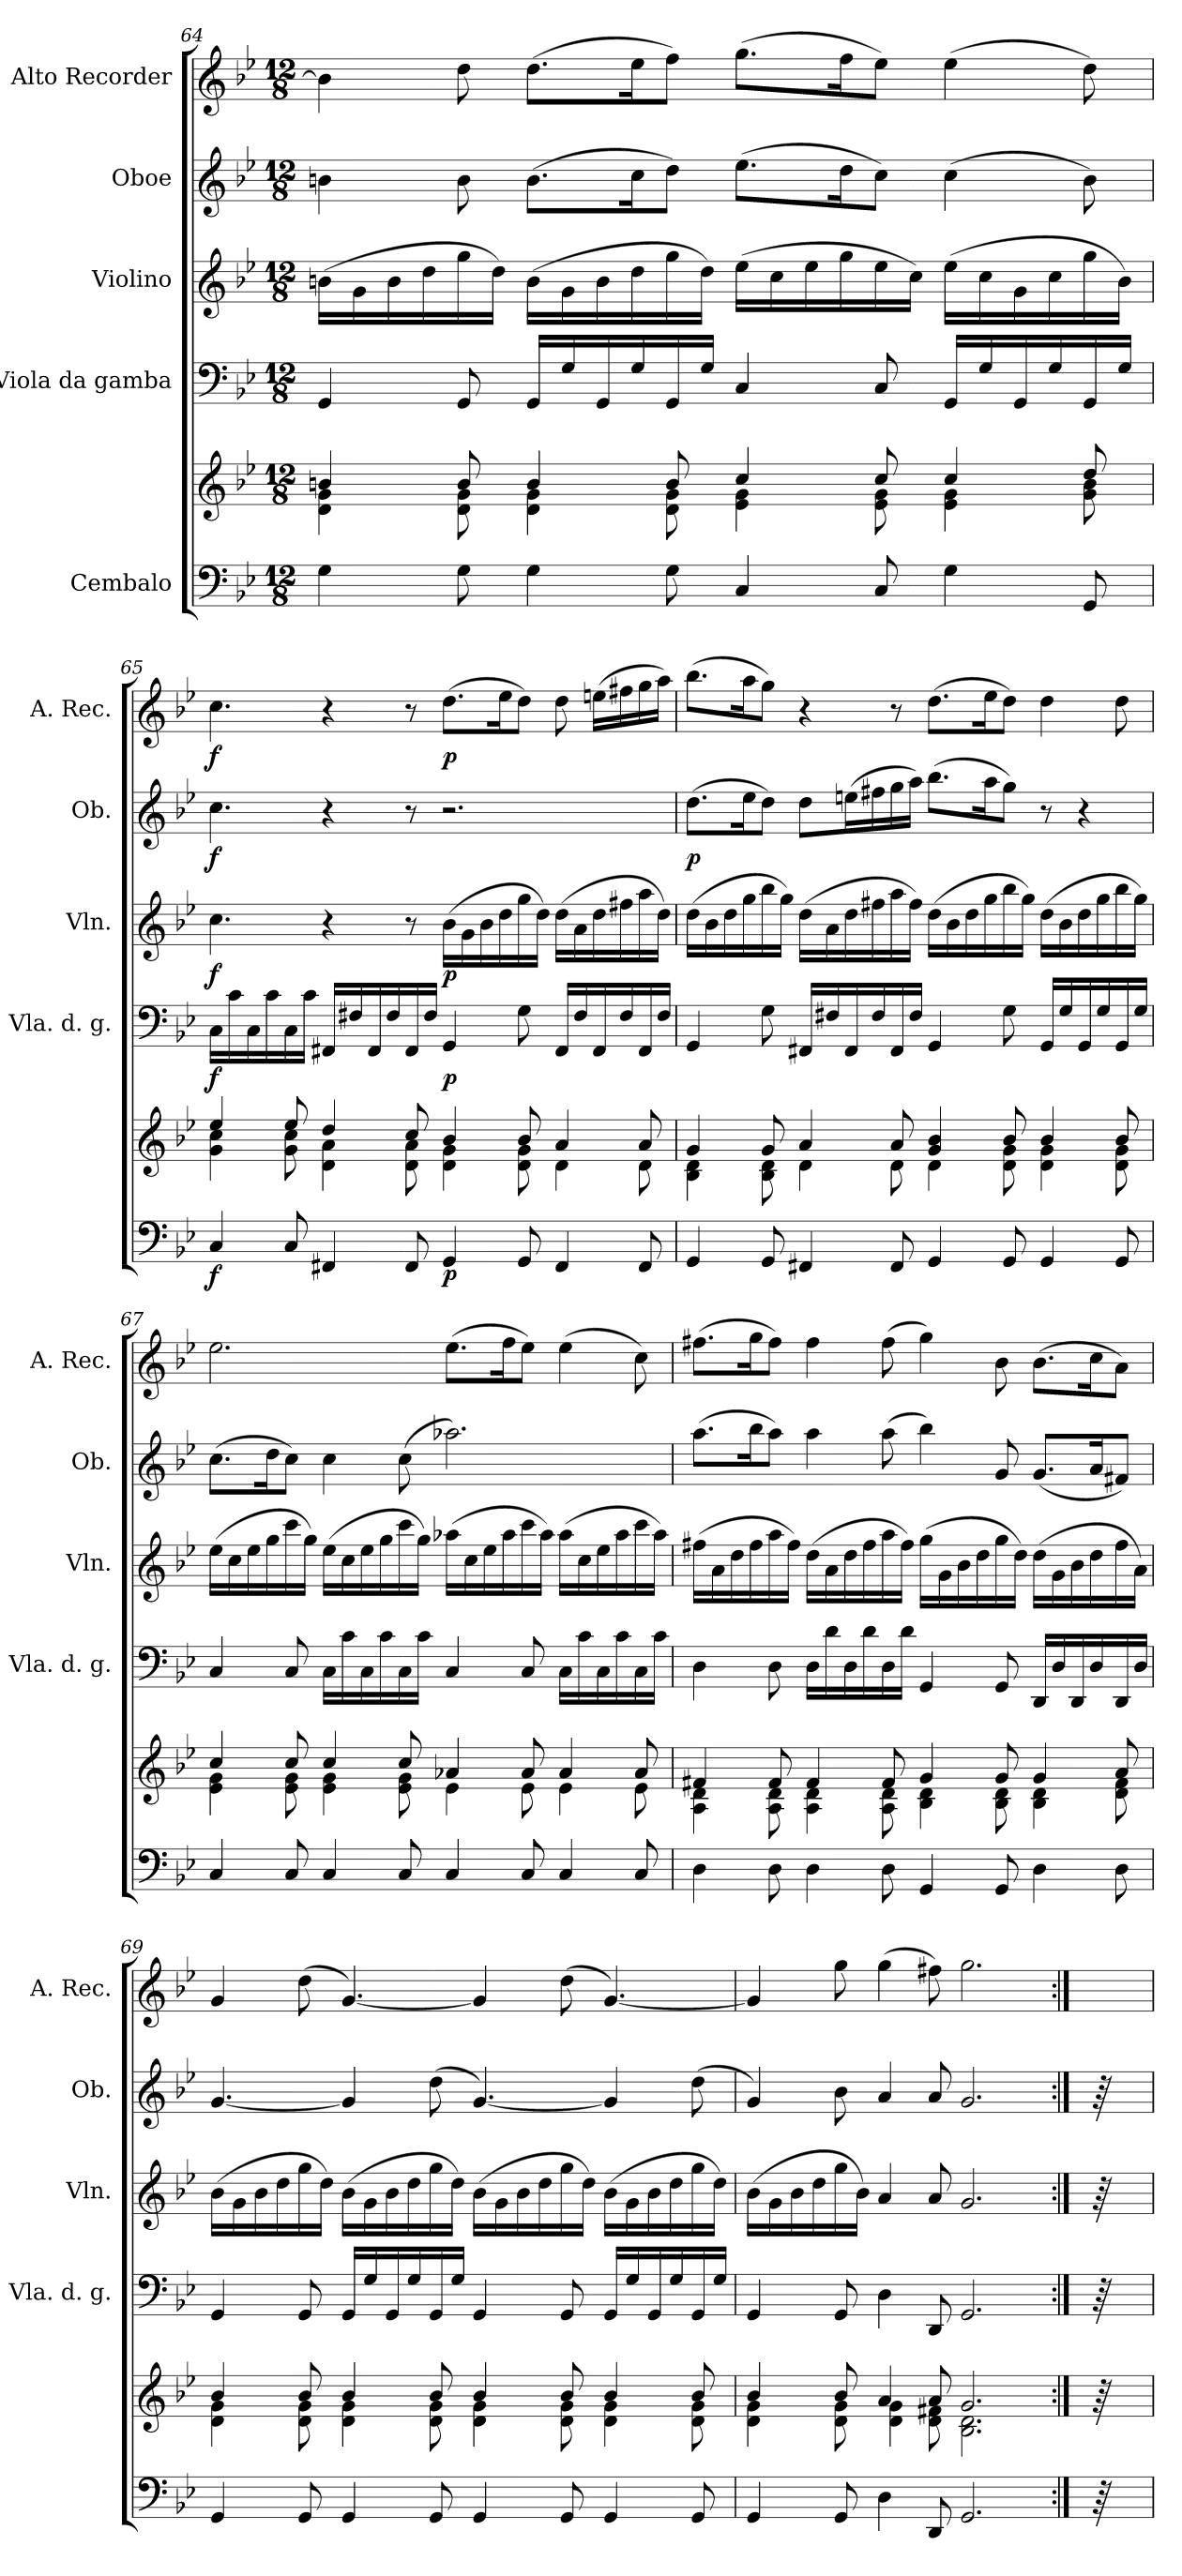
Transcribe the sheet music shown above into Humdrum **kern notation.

**kern	**kern	**dynam	**kern	**dynam	**kern	**dynam	**kern	**dynam	**kern	**dynam
*part5	*part5	*part5	*part4	*part4	*part3	*part3	*part2	*part2	*part1	*part1
*staff6	*staff5	*staff5/6	*staff4	*staff4	*staff3	*staff3	*staff2	*staff2	*staff1	*staff1
*I"Cembalo	*	*	*I"Viola da gamba	*	*I"Violino	*	*I"Oboe	*	*I"Alto Recorder	*
*	*	*	*I'Vla. d. g.	*	*I'Vln.	*	*I'Ob.	*	*I'A. Rec.	*
*clefF4	*clefG2	*	*clefF4	*	*clefG2	*	*clefG2	*	*clefG2	*
*k[b-e-]	*k[b-e-]	*	*k[b-e-]	*	*k[b-e-]	*	*k[b-e-]	*	*k[b-e-]	*
*M12/8	*M12/8	*	*M12/8	*	*M12/8	*	*M12/8	*	*M12/8	*
=64	=64	=64	=64	=64	=64	=64	=64	=64	=64	=64
*	*^	*	*	*	*	*	*	*	*	*
4G\	4bn/	4d\ 4g\	.	4GG/	.	(>16bn\LL	.	4bn\	.	4b\]	.
.	.	.	.	.	.	16g\	.	.	.	.	.
.	.	.	.	.	.	16b\	.	.	.	.	.
.	.	.	.	.	.	16dd\	.	.	.	.	.
8G\	8b/	8d\ 8g\	.	8GG/	.	16gg\	.	8b\	.	8dd\	.
.	.	.	.	.	.	16dd\JJ)	.	.	.	.	.
4G\	4b/	4d\ 4g\	.	16GG/LL	.	(>16b\LL	.	(>8.b\L	.	(>8.dd\L	.
.	.	.	.	16G/	.	16g\	.	.	.	.	.
.	.	.	.	16GG/	.	16b\	.	.	.	.	.
.	.	.	.	16G/	.	16dd\	.	16cc\K	.	16ee-\K	.
8G\	8b/	8d\ 8g\	.	16GG/	.	16gg\	.	8dd\J)	.	8ff\J)	.
.	.	.	.	16G/JJ	.	16dd\JJ)	.	.	.	.	.
4C/	4cc/	4e-\ 4g\	.	4C/	.	(16ee-\LL	.	(8.ee-\L	.	(8.gg\L	.
.	.	.	.	.	.	16cc\	.	.	.	.	.
.	.	.	.	.	.	16ee-\	.	.	.	.	.
.	.	.	.	.	.	16gg\	.	16dd\K	.	16ff\K	.
8C/	8cc/	8e-\ 8g\	.	8C/	.	16ee-\	.	8cc\J)	.	8ee-\J)	.
.	.	.	.	.	.	16cc\JJ)	.	.	.	.	.
4G\	4cc/	4e-\ 4g\	.	16GG/LL	.	(16ee-\LL	.	(4cc\	.	(4ee-\	.
.	.	.	.	16G/	.	16cc\	.	.	.	.	.
.	.	.	.	16GG/	.	16g\	.	.	.	.	.
.	.	.	.	16G/	.	16cc\	.	.	.	.	.
8GG/	8dd/	8g\ 8b\	.	16GG/	.	16gg\	.	8b\)	.	8dd\)	.
.	.	.	.	16G/JJ	.	16b\JJ)	.	.	.	.	.
=65	=65	=65	=65	=65	=65	=65	=65	=65	=65	=65	=65
!	!	!	!LO:DY:b=2	!	!LO:DY:b	!	!LO:DY:b	!	!LO:DY:b	!	!LO:DY:b
4C/	4ee-/	4g\ 4cc\	f	16C\LL	f	4.cc\	f	4.cc\	f	4.cc\	f
.	.	.	.	16c\	.	.	.	.	.	.	.
.	.	.	.	16C\	.	.	.	.	.	.	.
.	.	.	.	16c\	.	.	.	.	.	.	.
8C/	8ee-/	8g\ 8cc\	.	16C\	.	.	.	.	.	.	.
.	.	.	.	16c\JJ	.	.	.	.	.	.	.
4FF#X/	4dd/	4d\ 4a\	.	16FF#X/LL	.	4r	.	4r	.	4r	.
.	.	.	.	16F#X/	.	.	.	.	.	.	.
.	.	.	.	16FF#/	.	.	.	.	.	.	.
.	.	.	.	16F#/	.	.	.	.	.	.	.
8FF#/	8cc/	8d\ 8a\	.	16FF#/	.	8r	.	8r	.	8r	.
.	.	.	.	16F#/JJ	.	.	.	.	.	.	.
!	!	!	!LO:DY:b=2	!	!LO:DY:b	!	!LO:DY:b	!	!	!	!LO:DY:b
4GG/	4b-/	4d\ 4g\	p	4GG/	p	(16b-\LL	p	2.r	.	(>8.dd\L	p
.	.	.	.	.	.	16g\	.	.	.	.	.
.	.	.	.	.	.	16b-\	.	.	.	.	.
.	.	.	.	.	.	16dd\	.	.	.	16ee-\K	.
8GG/	8b-/	8d\ 8g\	.	8G\	.	16gg\	.	.	.	8dd\J)	.
.	.	.	.	.	.	16dd\JJ)	.	.	.	.	.
4FF#/	4a/	4d\	.	16FF#/LL	.	(16dd\LL	.	.	.	8dd\	.
.	.	.	.	16F#/	.	16a\	.	.	.	.	.
.	.	.	.	16FF#/	.	16dd\	.	.	.	(16een\LL	.
.	.	.	.	16F#/	.	16ff#X\	.	.	.	16ff#X\	.
8FF#/	8a/	8d\	.	16FF#/	.	16aa\	.	.	.	16gg\	.
.	.	.	.	16F#/JJ	.	16dd\JJ)	.	.	.	16aa\JJ)	.
!!LO:PB:g=z
=66	=66	=66	=66	=66	=66	=66	=66	=66	=66	=66	=66
!	!	!	!	!	!	!	!	!	!LO:DY:b	!	!
4GG/	4g/	4B-\ 4d\	.	4GG/	.	(16dd\LL	.	(8.dd\L	p	(8.bb-\L	.
.	.	.	.	.	.	16b-\	.	.	.	.	.
.	.	.	.	.	.	16dd\	.	.	.	.	.
.	.	.	.	.	.	16gg\	.	16ee-\K	.	16aa\K	.
8GG/	8g/	8B-\ 8d\	.	8G\	.	16bb-\	.	8dd\J)	.	8gg\J)	.
.	.	.	.	.	.	16gg\JJ)	.	.	.	.	.
4FF#X/	4a/	4d\	.	16FF#X/LL	.	(16dd\LL	.	8dd\L	.	4r	.
.	.	.	.	16F#X/	.	16a\	.	.	.	.	.
.	.	.	.	16FF#/	.	16dd\	.	(16een\L	.	.	.
.	.	.	.	16F#/	.	16ff#X\	.	16ff#X\	.	.	.
8FF#/	8a/	8d\	.	16FF#/	.	16aa\	.	16gg\	.	8r	.
.	.	.	.	16F#/JJ	.	16ff#\JJ)	.	16aa\JJ)	.	.	.
4GG/	4g/ 4b-/	4d\	.	4GG/	.	(16dd\LL	.	(8.bb-\L	.	(8.dd\L	.
.	.	.	.	.	.	16b-\	.	.	.	.	.
.	.	.	.	.	.	16dd\	.	.	.	.	.
.	.	.	.	.	.	16gg\	.	16aa\K	.	16ee-\K	.
8GG/	8b-/	8d\ 8g\	.	8G\	.	16bb-\	.	8gg\J)	.	8dd\J)	.
.	.	.	.	.	.	16gg\JJ)	.	.	.	.	.
4GG/	4b-/	4d\ 4g\	.	16GG/LL	.	(16dd\LL	.	8r	.	4dd\	.
.	.	.	.	16G/	.	16b-\	.	.	.	.	.
.	.	.	.	16GG/	.	16dd\	.	4r	.	.	.
.	.	.	.	16G/	.	16gg\	.	.	.	.	.
8GG/	8b-/	8d\ 8g\	.	16GG/	.	16bb-\	.	.	.	8dd\	.
.	.	.	.	16G/JJ	.	16gg\JJ)	.	.	.	.	.
=67	=67	=67	=67	=67	=67	=67	=67	=67	=67	=67	=67
4C/	4cc/	4e-\ 4g\	.	4C/	.	(16ee-\LL	.	(8.cc\L	.	2.ee-\	.
.	.	.	.	.	.	16cc\	.	.	.	.	.
.	.	.	.	.	.	16ee-\	.	.	.	.	.
.	.	.	.	.	.	16gg\	.	16dd\K	.	.	.
8C/	8cc/	8e-\ 8g\	.	8C/	.	16ccc\	.	8cc\J)	.	.	.
.	.	.	.	.	.	16gg\JJ)	.	.	.	.	.
4C/	4cc/	4e-\ 4g\	.	16C\LL	.	(16ee-\LL	.	4cc\	.	.	.
.	.	.	.	16c\	.	16cc\	.	.	.	.	.
.	.	.	.	16C\	.	16ee-\	.	.	.	.	.
.	.	.	.	16c\	.	16gg\	.	.	.	.	.
8C/	8cc/	8e-\ 8g\	.	16C\	.	16ccc\	.	(8cc\	.	.	.
.	.	.	.	16c\JJ	.	16gg\JJ)	.	.	.	.	.
4C/	4a-X/	4e-\	.	4C/	.	(16aa-X\LL	.	2.aa-X\)	.	(8.ee-\L	.
.	.	.	.	.	.	16cc\	.	.	.	.	.
.	.	.	.	.	.	16ee-\	.	.	.	.	.
.	.	.	.	.	.	16aa-\	.	.	.	16ff\K	.
8C/	8a-/	8e-\	.	8C/	.	16ccc\	.	.	.	8ee-\J)	.
.	.	.	.	.	.	16aa-\JJ)	.	.	.	.	.
4C/	4a-/	4e-\	.	16C\LL	.	(16aa-\LL	.	.	.	(4ee-\	.
.	.	.	.	16c\	.	16cc\	.	.	.	.	.
.	.	.	.	16C\	.	16ee-\	.	.	.	.	.
.	.	.	.	16c\	.	16aa-\	.	.	.	.	.
8C/	8a-/	8e-\	.	16C\	.	16ccc\	.	.	.	8cc\)	.
.	.	.	.	16c\JJ	.	16aa-\JJ)	.	.	.	.	.
=68	=68	=68	=68	=68	=68	=68	=68	=68	=68	=68	=68
4D\	4f#X/	4A\ 4d\	.	4D\	.	(16ff#X\LL	.	(8.aa\L	.	(8.ff#X\L	.
.	.	.	.	.	.	16a\	.	.	.	.	.
.	.	.	.	.	.	16dd\	.	.	.	.	.
.	.	.	.	.	.	16ff#\	.	16bb-\K	.	16gg\K	.
8D\	8f#/	8A\ 8d\	.	8D\	.	16aa\	.	8aa\J)	.	8ff#\J)	.
.	.	.	.	.	.	16ff#\JJ)	.	.	.	.	.
4D\	4f#/	4A\ 4d\	.	16D\LL	.	(16dd\LL	.	4aa\	.	4ff#\	.
.	.	.	.	16d\	.	16a\	.	.	.	.	.
.	.	.	.	16D\	.	16dd\	.	.	.	.	.
.	.	.	.	16d\	.	16ff#\	.	.	.	.	.
8D\	8f#/	8A\ 8d\	.	16D\	.	16aa\	.	(8aa\	.	(8ff#\	.
.	.	.	.	16d\JJ	.	16ff#\JJ)	.	.	.	.	.
4GG/	4g/	4B-\ 4d\	.	4GG/	.	(16gg\LL	.	4bb-\)	.	4gg\)	.
.	.	.	.	.	.	16g\	.	.	.	.	.
.	.	.	.	.	.	16b-\	.	.	.	.	.
.	.	.	.	.	.	16dd\	.	.	.	.	.
8GG/	8g/	8B-\ 8d\	.	8GG/	.	16gg\	.	8g/	.	8b-\	.
.	.	.	.	.	.	16dd\JJ)	.	.	.	.	.
4D\	4g/	4B-\ 4d\	.	16DD/LL	.	(16dd\LL	.	(8.g/L	.	(8.b-\L	.
.	.	.	.	16D/	.	16g\	.	.	.	.	.
.	.	.	.	16DD/	.	16b-\	.	.	.	.	.
.	.	.	.	16D/	.	16dd\	.	16a/K	.	16cc\K	.
8D\	8a/	8d\ 8f#\	.	16DD/	.	16ff#\	.	8f#X/J)	.	8a\J)	.
.	.	.	.	16D/JJ	.	16a\JJ)	.	.	.	.	.
!!LO:LB:g=z
=69	=69	=69	=69	=69	=69	=69	=69	=69	=69	=69	=69
4GG/	4b-/	4d\ 4g\	.	4GG/	.	(16b-\LL	.	[4.g/	.	4g/	.
.	.	.	.	.	.	16g\	.	.	.	.	.
.	.	.	.	.	.	16b-\	.	.	.	.	.
.	.	.	.	.	.	16dd\	.	.	.	.	.
8GG/	8b-/	8d\ 8g\	.	8GG/	.	16gg\	.	.	.	(8dd\	.
.	.	.	.	.	.	16dd\JJ)	.	.	.	.	.
4GG/	4b-/	4d\ 4g\	.	16GG/LL	.	(16b-\LL	.	4g/]	.	[4.g/)	.
.	.	.	.	16G/	.	16g\	.	.	.	.	.
.	.	.	.	16GG/	.	16b-\	.	.	.	.	.
.	.	.	.	16G/	.	16dd\	.	.	.	.	.
8GG/	8b-/	8d\ 8g\	.	16GG/	.	16gg\	.	(8dd\	.	.	.
.	.	.	.	16G/JJ	.	16dd\JJ)	.	.	.	.	.
4GG/	4b-/	4d\ 4g\	.	4GG/	.	(16b-\LL	.	[4.g/)	.	4g/]	.
.	.	.	.	.	.	16g\	.	.	.	.	.
.	.	.	.	.	.	16b-\	.	.	.	.	.
.	.	.	.	.	.	16dd\	.	.	.	.	.
8GG/	8b-/	8d\ 8g\	.	8GG/	.	16gg\	.	.	.	(8dd\	.
.	.	.	.	.	.	16dd\JJ)	.	.	.	.	.
4GG/	4b-/	4d\ 4g\	.	16GG/LL	.	(16b-\LL	.	4g/]	.	[4.g/)	.
.	.	.	.	16G/	.	16g\	.	.	.	.	.
.	.	.	.	16GG/	.	16b-\	.	.	.	.	.
.	.	.	.	16G/	.	16dd\	.	.	.	.	.
8GG/	8b-/	8d\ 8g\	.	16GG/	.	16gg\	.	(8dd\	.	.	.
.	.	.	.	16G/JJ	.	16dd\JJ)	.	.	.	.	.
=70	=70	=70	=70	=70	=70	=70	=70	=70	=70	=70	=70
4GG/	4b-/	4d\ 4g\	.	4GG/	.	(16b-\LL	.	4g/)	.	4g/]	.
.	.	.	.	.	.	16g\	.	.	.	.	.
.	.	.	.	.	.	16b-\	.	.	.	.	.
.	.	.	.	.	.	16dd\	.	.	.	.	.
8GG/	8b-/	8d\ 8g\	.	8GG/	.	16gg\	.	8b-\	.	8gg\	.
.	.	.	.	.	.	16b-\JJ)	.	.	.	.	.
4D\	4a/	4d\ 4g\	.	4D\	.	4a/	.	4a/	.	(4gg\	.
8DD/	8a/	8d\ 8f#X\	.	8DD/	.	8a/	.	8a/	.	8ff#X\)	.
2.GG/	2.g/	2.B-\ 2.d\	.	2.GG/	.	2.g/	.	2.g/	.	2.gg\	.
*	*v	*v	*	*	*	*	*	*	*	*	*
=70X1:|!	=70X1:|!	=70X1:|!	=70X1:|!	=70X1:|!	=70X1:|!	=70X1:|!	=70X1:|!	=70X1:|!	=70X1:|!	=70X1:|!
64r	64r	.	64r	.	64r	.	64r	.	64ryy	.
=	=	=	=	=	=	=	=	=	=	=
*-	*-	*-	*-	*-	*-	*-	*-	*-	*-	*-
